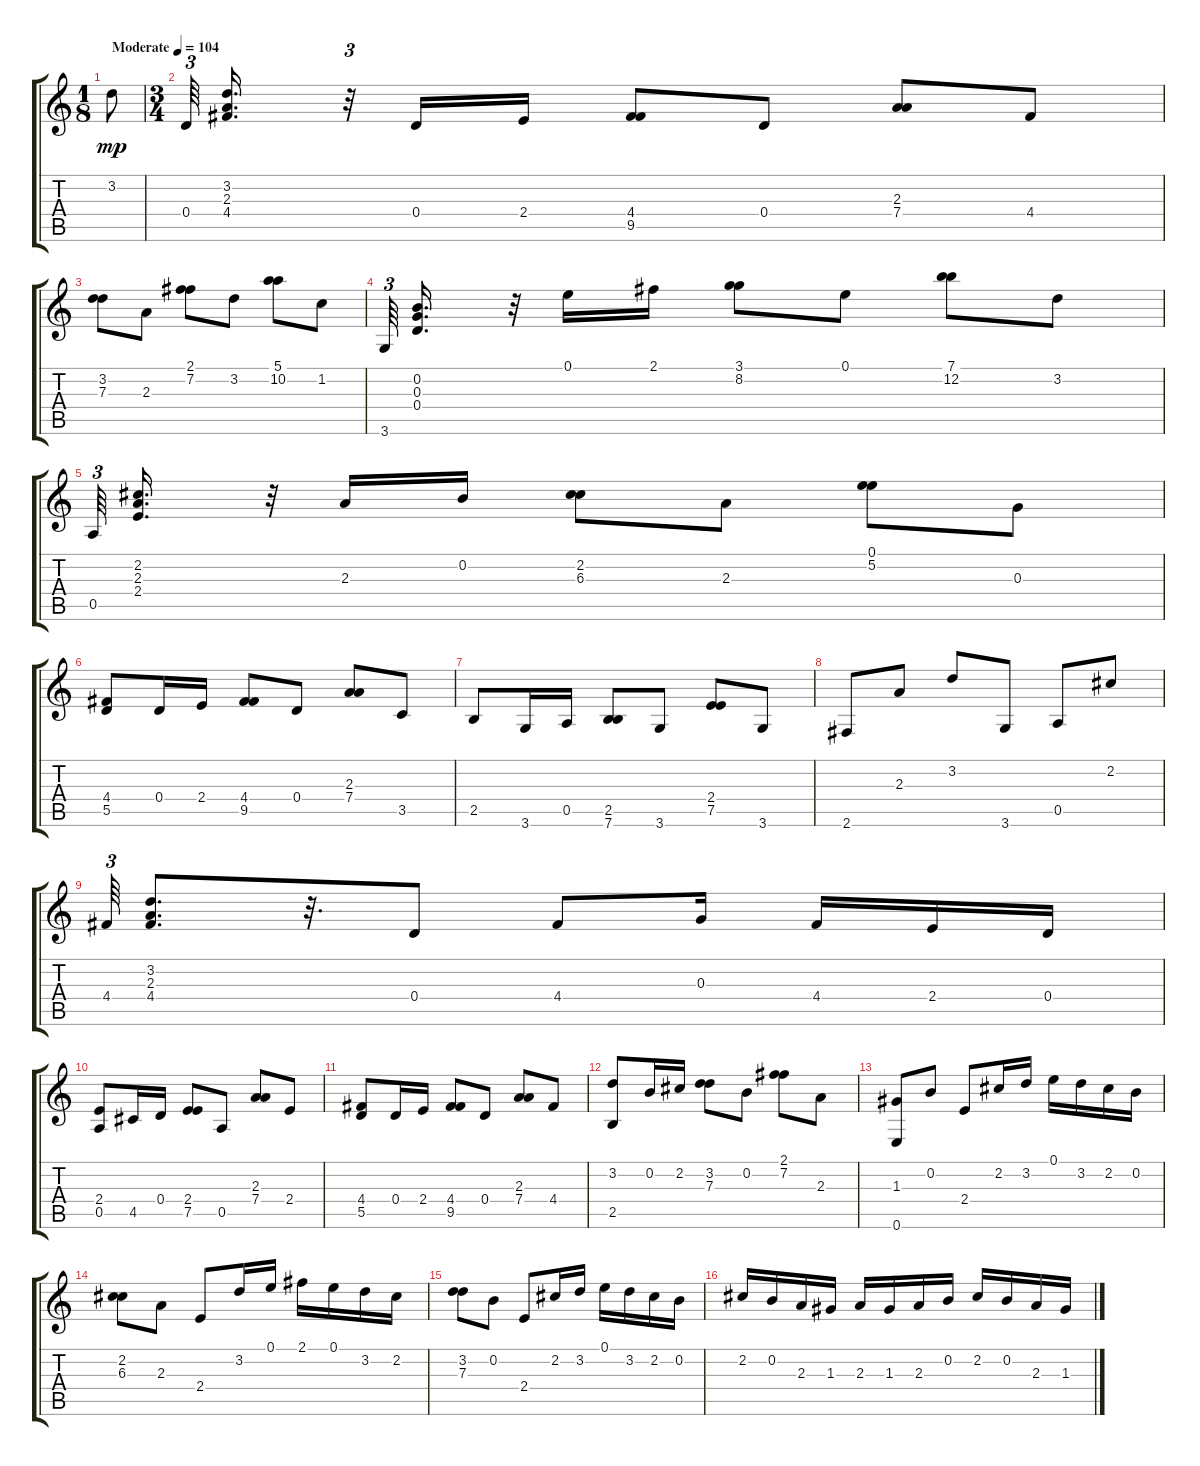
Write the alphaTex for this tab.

\track "" {instrument acousticguitarnylon}
\staff {score tabs}
\tuning (E4 B3 G3 D3 A2 E2) {hide}
\ts (1 8)
\tempo (104 "Moderate")
\clef g2
\ks c
3.2.8{dy mp instrument acousticguitarnylon} |
\ts (3 4)
0.4.64{tu (3 2)} (3.2 2.3 4.4).16{d} r.32{tu (3 2)} 0.4.16 2.4.16 (4.4 9.5).8 0.4.8 (2.3 7.4).8 4.4.8 |
(3.2 7.3).8 2.3.8 (2.1 7.2).8 3.2.8 (5.1 10.2).8 1.2.8 |
3.6.64{tu (3 2)} (0.2 0.3 0.4).16{d} r.32{tu (3 2)} 0.1.16 2.1.16 (3.1 8.2).8 0.1.8 (7.1 12.2).8 3.2.8 |
0.5.64{tu (3 2)} (2.2 2.3 2.4).16{d} r.32{tu (3 2)} 2.3.16 0.2.16 (2.2 6.3).8 2.3.8 (0.1 5.2).8 0.3.8 |
(4.4 5.5).8 0.4.16 2.4.16 (4.4 9.5).8 0.4.8 (2.3 7.4).8 3.5.8 |
2.5.8 3.6.16 0.5.16 (2.5 7.6).8 3.6.8 (2.4 7.5).8 3.6.8 |
2.6.8 2.3.8 3.2.8 3.6.8 0.5.8 2.2.8 |
4.4.64{tu (3 2)} (3.2 2.3 4.4).8{d} r.32{d} 0.4.8 4.4.8 0.3.16 4.4.16 2.4.16 0.4.16 |
(2.4 0.5).8 4.5.16 0.4.16 (2.4 7.5).8 0.5.8 (2.3 7.4).8 2.4.8 |
(4.4 5.5).8 0.4.16 2.4.16 (4.4 9.5).8 0.4.8 (2.3 7.4).8 4.4.8 |
(3.2 2.5).8 0.2.16 2.2.16 (3.2 7.3).8 0.2.8 (2.1 7.2).8 2.3.8 |
(1.3 0.6).8 0.2.8 2.4.8 2.2.16 3.2.16 0.1.16 3.2.16 2.2.16 0.2.16 |
(2.2 6.3).8 2.3.8 2.4.8 3.2.16 0.1.16 2.1.16 0.1.16 3.2.16 2.2.16 |
(3.2 7.3).8 0.2.8 2.4.8 2.2.16 3.2.16 0.1.16 3.2.16 2.2.16 0.2.16 |
2.2.16 0.2.16 2.3.16 1.3.16 2.3.16 1.3.16 2.3.16 0.2.16 2.2.16 0.2.16 2.3.16 1.3.16
